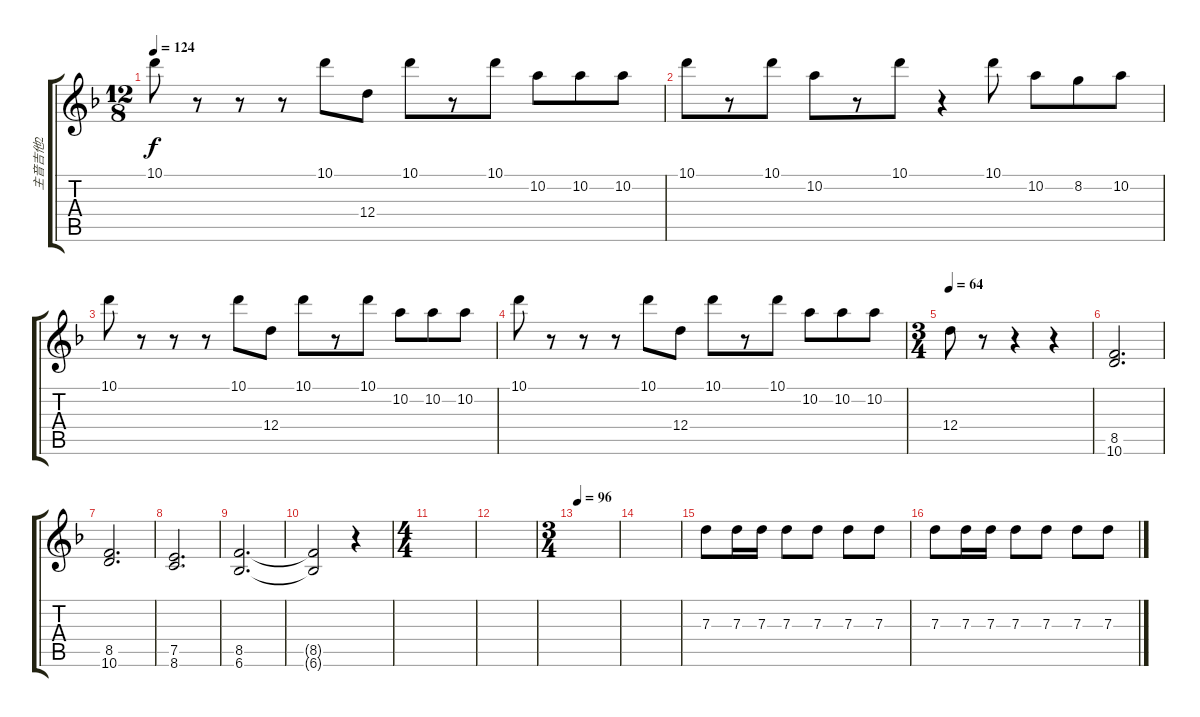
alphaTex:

\track ("主音吉他2" "主音吉他2") {instrument electricguitarjazz}
\staff {score tabs}
\tuning (E4 B3 G3 D3 A2 E2) {hide}
\ts (12 8)
\tempo 124
\clef g2
\ks f
10.1.8{dy f} r.8 r.8 r.8 10.1.8 12.4.8 10.1.8 r.8 10.1.8 10.2.8 10.2.8 10.2.8 |
10.1.8 r.8 10.1.8 10.2.8 r.8 10.1.8 r.4 10.1.8 10.2.8 8.2.8 10.2.8 |
10.1.8 r.8 r.8 r.8 10.1.8 12.4.8 10.1.8 r.8 10.1.8 10.2.8 10.2.8 10.2.8 |
10.1.8 r.8 r.8 r.8 10.1.8 12.4.8 10.1.8 r.8 10.1.8 10.2.8 10.2.8 10.2.8 |
\ts (3 4)
\tempo 64
12.4.8 r.8 r.4 r.4 |
(8.5 10.6).2{d} |
(8.5 10.6).2{d} |
(7.5 8.6).2{d} |
(8.5 6.6).2{d} |
(8.5{t} 6.6{t}).2 r.4 |
\ts (4 4)
|
|
\ts (3 4)
\tempo 96
|
|
7.3.8 7.3.16 7.3.16 7.3.8 7.3.8 7.3.8 7.3.8 |
7.3.8 7.3.16 7.3.16 7.3.8 7.3.8 7.3.8 7.3.8
